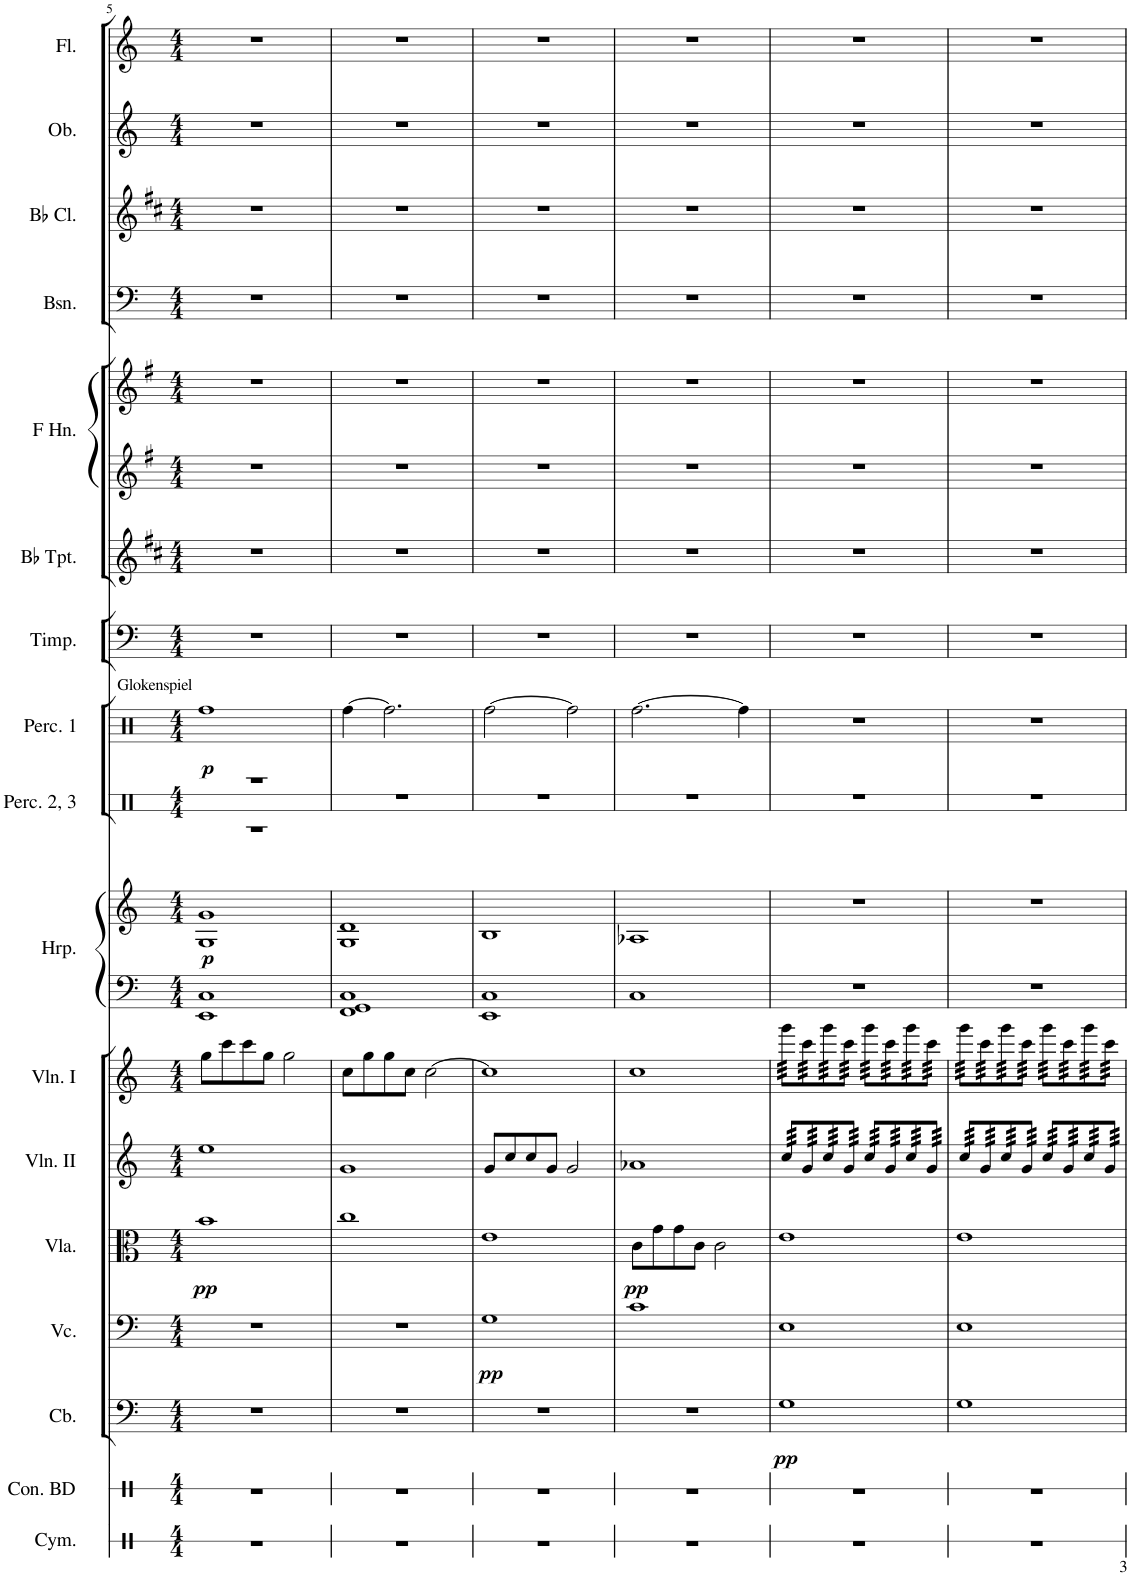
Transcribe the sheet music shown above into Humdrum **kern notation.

**kern	**kern	**kern	**dynam	**kern	**dynam	**kern	**dynam	**kern	**kern	**kern	**kern	**dynam	**kern	**kern	**dynam	**kern	**kern	**kern	**kern	**kern	**kern	**kern	**kern
*part17	*part16	*part15	*part15	*part14	*part14	*part13	*part13	*part12	*part11	*part10	*part10	*part10	*part9	*part8	*part8	*part7	*part6	*part5	*part5	*part4	*part3	*part2	*part1
*staff19	*staff18	*staff17	*staff17	*staff16	*staff16	*staff15	*staff15	*staff14	*staff13	*staff12	*staff11	*staff11/12	*staff10	*staff9	*staff9	*staff8	*staff7	*staff6	*staff5	*staff4	*staff3	*staff2	*staff1
*I"Cymbal	*I"Concert Bass Drum	*I"Contrabasses	*	*I"Violoncellos	*	*I"Violas	*	*I"Violins II	*I"Violins I	*I"Harp	*	*	*I"Percussion 2, 3	*I"Percussion 1	*	*I"Timpani	*I"Trumpets in Bb	*I"Horns in F	*	*I"Bassoons	*I"Clarinets in Bb	*I"Oboes	*I"Flutes
*I'Cym.	*I'Con. BD	*I'Cb.	*	*I'Vc.	*	*I'Vla.	*	*I'Vln. II	*I'Vln. I	*I'Hrp.	*	*	*I'Perc. 2, 3	*I'Perc. 1	*	*I'Timp.	*	*	*	*I'Bsn.	*	*I'Ob.	*I'Fl.
!!LO:PB:g=z
*clefX	*clefX	*clefF4	*	*clefF4	*	*clefC3	*	*clefG2	*clefG2	*clefF4	*clefG2	*	*clefX	*clefG2	*	*clefF4	*clefG2	*clefG2	*clefG2	*clefF4	*clefG2	*clefG2	*clefG2
*	*	*Trd7c12	*	*	*	*	*	*	*	*	*	*	*	*	*	*	*Trd1c2	*Trd4c7	*Trd4c7	*	*Trd1c2	*	*
*k[]	*k[]	*k[]	*	*k[]	*	*k[]	*	*k[]	*k[]	*k[]	*k[]	*	*k[]	*k[]	*	*k[]	*k[f#c#]	*k[f#]	*k[f#]	*k[]	*k[f#c#]	*k[]	*k[]
*M4/4	*M4/4	*M4/4	*	*M4/4	*	*M4/4	*	*M4/4	*M4/4	*M4/4	*M4/4	*	*M4/4	*M4/4	*	*M4/4	*M4/4	*M4/4	*M4/4	*M4/4	*M4/4	*M4/4	*M4/4
=5	=5	=5	=5	=5	=5	=5	=5	=5	=5	=5	=5	=5	=5	=5	=5	=5	=5	=5	=5	=5	=5	=5	=5
*	*	*	*	*	*	*	*	*	*	*	*	*	*^	*	*	*	*	*	*	*	*	*	*
!	!	!	!	!	!	!	!	!	!	!	!	!	!	!	!LO:TX:a:t=Glokenspiel	!	!	!	!	!	!	!	!	!
!	!	!	!	!	!	!	!LO:DY:b	!	!	!	!	!LO:DY:b	!	!	!	!LO:DY:b	!	!	!	!	!	!	!	!
1r	1r	1r	.	1r	.	1b	pp	1ee	8gg\L	1EE 1C	1G 1g	p	1r	1r	1Rff	p	1r	1r	1r	1r	1r	1r	1r	1r
.	.	.	.	.	.	.	.	.	8ccc\	.	.	.	.	.	.	.	.	.	.	.	.	.	.	.
.	.	.	.	.	.	.	.	.	8ccc\	.	.	.	.	.	.	.	.	.	.	.	.	.	.	.
.	.	.	.	.	.	.	.	.	8gg\J	.	.	.	.	.	.	.	.	.	.	.	.	.	.	.
.	.	.	.	.	.	.	.	.	2gg\	.	.	.	.	.	.	.	.	.	.	.	.	.	.	.
*	*	*	*	*	*	*	*	*	*	*	*	*	*v	*v	*	*	*	*	*	*	*	*	*	*
=6	=6	=6	=6	=6	=6	=6	=6	=6	=6	=6	=6	=6	=6	=6	=6	=6	=6	=6	=6	=6	=6	=6	=6
1r	1r	1r	.	1r	.	1cc	.	1g	8cc\L	1FF 1GG 1C	1G 1d	.	1r	[4Rff\	.	1r	1r	1r	1r	1r	1r	1r	1r
.	.	.	.	.	.	.	.	.	8gg\	.	.	.	.	.	.	.	.	.	.	.	.	.	.
.	.	.	.	.	.	.	.	.	8gg\	.	.	.	.	2.Rff\]	.	.	.	.	.	.	.	.	.
.	.	.	.	.	.	.	.	.	8cc\J	.	.	.	.	.	.	.	.	.	.	.	.	.	.
.	.	.	.	.	.	.	.	.	[2cc\	.	.	.	.	.	.	.	.	.	.	.	.	.	.
=7	=7	=7	=7	=7	=7	=7	=7	=7	=7	=7	=7	=7	=7	=7	=7	=7	=7	=7	=7	=7	=7	=7	=7
!	!	!	!	!	!LO:DY:b	!	!	!	!	!	!	!	!	!	!	!	!	!	!	!	!	!	!
1r	1r	1r	.	1G	pp	1e	.	8g/L	1cc]	1EE 1C	1B	.	1r	[2Rff\	.	1r	1r	1r	1r	1r	1r	1r	1r
.	.	.	.	.	.	.	.	8cc/	.	.	.	.	.	.	.	.	.	.	.	.	.	.	.
.	.	.	.	.	.	.	.	8cc/	.	.	.	.	.	.	.	.	.	.	.	.	.	.	.
.	.	.	.	.	.	.	.	8g/J	.	.	.	.	.	.	.	.	.	.	.	.	.	.	.
.	.	.	.	.	.	.	.	2g/	.	.	.	.	.	2Rff\]	.	.	.	.	.	.	.	.	.
=8	=8	=8	=8	=8	=8	=8	=8	=8	=8	=8	=8	=8	=8	=8	=8	=8	=8	=8	=8	=8	=8	=8	=8
!	!	!	!	!	!	!	!LO:DY:b	!	!	!	!	!	!	!	!	!	!	!	!	!	!	!	!
1r	1r	1r	.	1c	.	8c\L	pp	1a-X	1cc	1C	1A-X	.	1r	[2.Rff\	.	1r	1r	1r	1r	1r	1r	1r	1r
.	.	.	.	.	.	8g\	.	.	.	.	.	.	.	.	.	.	.	.	.	.	.	.	.
.	.	.	.	.	.	8g\	.	.	.	.	.	.	.	.	.	.	.	.	.	.	.	.	.
.	.	.	.	.	.	8c\J	.	.	.	.	.	.	.	.	.	.	.	.	.	.	.	.	.
.	.	.	.	.	.	2c\	.	.	.	.	.	.	.	.	.	.	.	.	.	.	.	.	.
.	.	.	.	.	.	.	.	.	.	.	.	.	.	4Rff\]	.	.	.	.	.	.	.	.	.
=9	=9	=9	=9	=9	=9	=9	=9	=9	=9	=9	=9	=9	=9	=9	=9	=9	=9	=9	=9	=9	=9	=9	=9
!	!	!	!LO:DY:b	!	!	!	!	!	!	!	!	!	!	!	!	!	!	!	!	!	!	!	!
*	*	*	*	*	*	*	*	*tremolo	*	*	*	*	*	*	*	*	*	*	*	*	*	*	*
*	*	*	*	*	*	*	*	*	*tremolo	*	*	*	*	*	*	*	*	*	*	*	*	*	*
1r	1r	1G	pp	1E	.	1e	.	64cc/LLLL	64ggg\LLLL	1r	1r	.	1r	1r	.	1r	1r	1r	1r	1r	1r	1r	1r
.	.	.	.	.	.	.	.	64cc/	64ggg\	.	.	.	.	.	.	.	.	.	.	.	.	.	.
.	.	.	.	.	.	.	.	64cc/	64ggg\	.	.	.	.	.	.	.	.	.	.	.	.	.	.
.	.	.	.	.	.	.	.	64cc/	64ggg\	.	.	.	.	.	.	.	.	.	.	.	.	.	.
.	.	.	.	.	.	.	.	64cc/	64ggg\	.	.	.	.	.	.	.	.	.	.	.	.	.	.
.	.	.	.	.	.	.	.	64cc/	64ggg\	.	.	.	.	.	.	.	.	.	.	.	.	.	.
.	.	.	.	.	.	.	.	64cc/	64ggg\	.	.	.	.	.	.	.	.	.	.	.	.	.	.
.	.	.	.	.	.	.	.	64cc/	64ggg\	.	.	.	.	.	.	.	.	.	.	.	.	.	.
.	.	.	.	.	.	.	.	64g/	64ccc\	.	.	.	.	.	.	.	.	.	.	.	.	.	.
.	.	.	.	.	.	.	.	64g/	64ccc\	.	.	.	.	.	.	.	.	.	.	.	.	.	.
.	.	.	.	.	.	.	.	64g/	64ccc\	.	.	.	.	.	.	.	.	.	.	.	.	.	.
.	.	.	.	.	.	.	.	64g/	64ccc\	.	.	.	.	.	.	.	.	.	.	.	.	.	.
.	.	.	.	.	.	.	.	64g/	64ccc\	.	.	.	.	.	.	.	.	.	.	.	.	.	.
.	.	.	.	.	.	.	.	64g/	64ccc\	.	.	.	.	.	.	.	.	.	.	.	.	.	.
.	.	.	.	.	.	.	.	64g/	64ccc\	.	.	.	.	.	.	.	.	.	.	.	.	.	.
.	.	.	.	.	.	.	.	64g/	64ccc\	.	.	.	.	.	.	.	.	.	.	.	.	.	.
.	.	.	.	.	.	.	.	64cc/	64ggg\	.	.	.	.	.	.	.	.	.	.	.	.	.	.
.	.	.	.	.	.	.	.	64cc/	64ggg\	.	.	.	.	.	.	.	.	.	.	.	.	.	.
.	.	.	.	.	.	.	.	64cc/	64ggg\	.	.	.	.	.	.	.	.	.	.	.	.	.	.
.	.	.	.	.	.	.	.	64cc/	64ggg\	.	.	.	.	.	.	.	.	.	.	.	.	.	.
.	.	.	.	.	.	.	.	64cc/	64ggg\	.	.	.	.	.	.	.	.	.	.	.	.	.	.
.	.	.	.	.	.	.	.	64cc/	64ggg\	.	.	.	.	.	.	.	.	.	.	.	.	.	.
.	.	.	.	.	.	.	.	64cc/	64ggg\	.	.	.	.	.	.	.	.	.	.	.	.	.	.
.	.	.	.	.	.	.	.	64cc/	64ggg\	.	.	.	.	.	.	.	.	.	.	.	.	.	.
.	.	.	.	.	.	.	.	64g/	64ccc\	.	.	.	.	.	.	.	.	.	.	.	.	.	.
.	.	.	.	.	.	.	.	64g/	64ccc\	.	.	.	.	.	.	.	.	.	.	.	.	.	.
.	.	.	.	.	.	.	.	64g/	64ccc\	.	.	.	.	.	.	.	.	.	.	.	.	.	.
.	.	.	.	.	.	.	.	64g/	64ccc\	.	.	.	.	.	.	.	.	.	.	.	.	.	.
.	.	.	.	.	.	.	.	64g/	64ccc\	.	.	.	.	.	.	.	.	.	.	.	.	.	.
.	.	.	.	.	.	.	.	64g/	64ccc\	.	.	.	.	.	.	.	.	.	.	.	.	.	.
.	.	.	.	.	.	.	.	64g/	64ccc\	.	.	.	.	.	.	.	.	.	.	.	.	.	.
.	.	.	.	.	.	.	.	64g/JJJJ	64ccc\JJJJ	.	.	.	.	.	.	.	.	.	.	.	.	.	.
.	.	.	.	.	.	.	.	64cc/LLLL	64ggg\LLLL	.	.	.	.	.	.	.	.	.	.	.	.	.	.
.	.	.	.	.	.	.	.	64cc/	64ggg\	.	.	.	.	.	.	.	.	.	.	.	.	.	.
.	.	.	.	.	.	.	.	64cc/	64ggg\	.	.	.	.	.	.	.	.	.	.	.	.	.	.
.	.	.	.	.	.	.	.	64cc/	64ggg\	.	.	.	.	.	.	.	.	.	.	.	.	.	.
.	.	.	.	.	.	.	.	64cc/	64ggg\	.	.	.	.	.	.	.	.	.	.	.	.	.	.
.	.	.	.	.	.	.	.	64cc/	64ggg\	.	.	.	.	.	.	.	.	.	.	.	.	.	.
.	.	.	.	.	.	.	.	64cc/	64ggg\	.	.	.	.	.	.	.	.	.	.	.	.	.	.
.	.	.	.	.	.	.	.	64cc/	64ggg\	.	.	.	.	.	.	.	.	.	.	.	.	.	.
.	.	.	.	.	.	.	.	64g/	64ccc\	.	.	.	.	.	.	.	.	.	.	.	.	.	.
.	.	.	.	.	.	.	.	64g/	64ccc\	.	.	.	.	.	.	.	.	.	.	.	.	.	.
.	.	.	.	.	.	.	.	64g/	64ccc\	.	.	.	.	.	.	.	.	.	.	.	.	.	.
.	.	.	.	.	.	.	.	64g/	64ccc\	.	.	.	.	.	.	.	.	.	.	.	.	.	.
.	.	.	.	.	.	.	.	64g/	64ccc\	.	.	.	.	.	.	.	.	.	.	.	.	.	.
.	.	.	.	.	.	.	.	64g/	64ccc\	.	.	.	.	.	.	.	.	.	.	.	.	.	.
.	.	.	.	.	.	.	.	64g/	64ccc\	.	.	.	.	.	.	.	.	.	.	.	.	.	.
.	.	.	.	.	.	.	.	64g/	64ccc\	.	.	.	.	.	.	.	.	.	.	.	.	.	.
.	.	.	.	.	.	.	.	64cc/	64ggg\	.	.	.	.	.	.	.	.	.	.	.	.	.	.
.	.	.	.	.	.	.	.	64cc/	64ggg\	.	.	.	.	.	.	.	.	.	.	.	.	.	.
.	.	.	.	.	.	.	.	64cc/	64ggg\	.	.	.	.	.	.	.	.	.	.	.	.	.	.
.	.	.	.	.	.	.	.	64cc/	64ggg\	.	.	.	.	.	.	.	.	.	.	.	.	.	.
.	.	.	.	.	.	.	.	64cc/	64ggg\	.	.	.	.	.	.	.	.	.	.	.	.	.	.
.	.	.	.	.	.	.	.	64cc/	64ggg\	.	.	.	.	.	.	.	.	.	.	.	.	.	.
.	.	.	.	.	.	.	.	64cc/	64ggg\	.	.	.	.	.	.	.	.	.	.	.	.	.	.
.	.	.	.	.	.	.	.	64cc/	64ggg\	.	.	.	.	.	.	.	.	.	.	.	.	.	.
.	.	.	.	.	.	.	.	64g/	64ccc\	.	.	.	.	.	.	.	.	.	.	.	.	.	.
.	.	.	.	.	.	.	.	64g/	64ccc\	.	.	.	.	.	.	.	.	.	.	.	.	.	.
.	.	.	.	.	.	.	.	64g/	64ccc\	.	.	.	.	.	.	.	.	.	.	.	.	.	.
.	.	.	.	.	.	.	.	64g/	64ccc\	.	.	.	.	.	.	.	.	.	.	.	.	.	.
.	.	.	.	.	.	.	.	64g/	64ccc\	.	.	.	.	.	.	.	.	.	.	.	.	.	.
.	.	.	.	.	.	.	.	64g/	64ccc\	.	.	.	.	.	.	.	.	.	.	.	.	.	.
.	.	.	.	.	.	.	.	64g/	64ccc\	.	.	.	.	.	.	.	.	.	.	.	.	.	.
.	.	.	.	.	.	.	.	64g/JJJJ	64ccc\JJJJ	.	.	.	.	.	.	.	.	.	.	.	.	.	.
=10	=10	=10	=10	=10	=10	=10	=10	=10	=10	=10	=10	=10	=10	=10	=10	=10	=10	=10	=10	=10	=10	=10	=10
1r	1r	1G	.	1E	.	1e	.	64cc/LLLL	64ggg\LLLL	1r	1r	.	1r	1r	.	1r	1r	1r	1r	1r	1r	1r	1r
.	.	.	.	.	.	.	.	64cc/	64ggg\	.	.	.	.	.	.	.	.	.	.	.	.	.	.
.	.	.	.	.	.	.	.	64cc/	64ggg\	.	.	.	.	.	.	.	.	.	.	.	.	.	.
.	.	.	.	.	.	.	.	64cc/	64ggg\	.	.	.	.	.	.	.	.	.	.	.	.	.	.
.	.	.	.	.	.	.	.	64cc/	64ggg\	.	.	.	.	.	.	.	.	.	.	.	.	.	.
.	.	.	.	.	.	.	.	64cc/	64ggg\	.	.	.	.	.	.	.	.	.	.	.	.	.	.
.	.	.	.	.	.	.	.	64cc/	64ggg\	.	.	.	.	.	.	.	.	.	.	.	.	.	.
.	.	.	.	.	.	.	.	64cc/	64ggg\	.	.	.	.	.	.	.	.	.	.	.	.	.	.
.	.	.	.	.	.	.	.	64g/	64ccc\	.	.	.	.	.	.	.	.	.	.	.	.	.	.
.	.	.	.	.	.	.	.	64g/	64ccc\	.	.	.	.	.	.	.	.	.	.	.	.	.	.
.	.	.	.	.	.	.	.	64g/	64ccc\	.	.	.	.	.	.	.	.	.	.	.	.	.	.
.	.	.	.	.	.	.	.	64g/	64ccc\	.	.	.	.	.	.	.	.	.	.	.	.	.	.
.	.	.	.	.	.	.	.	64g/	64ccc\	.	.	.	.	.	.	.	.	.	.	.	.	.	.
.	.	.	.	.	.	.	.	64g/	64ccc\	.	.	.	.	.	.	.	.	.	.	.	.	.	.
.	.	.	.	.	.	.	.	64g/	64ccc\	.	.	.	.	.	.	.	.	.	.	.	.	.	.
.	.	.	.	.	.	.	.	64g/	64ccc\	.	.	.	.	.	.	.	.	.	.	.	.	.	.
.	.	.	.	.	.	.	.	64cc/	64ggg\	.	.	.	.	.	.	.	.	.	.	.	.	.	.
.	.	.	.	.	.	.	.	64cc/	64ggg\	.	.	.	.	.	.	.	.	.	.	.	.	.	.
.	.	.	.	.	.	.	.	64cc/	64ggg\	.	.	.	.	.	.	.	.	.	.	.	.	.	.
.	.	.	.	.	.	.	.	64cc/	64ggg\	.	.	.	.	.	.	.	.	.	.	.	.	.	.
.	.	.	.	.	.	.	.	64cc/	64ggg\	.	.	.	.	.	.	.	.	.	.	.	.	.	.
.	.	.	.	.	.	.	.	64cc/	64ggg\	.	.	.	.	.	.	.	.	.	.	.	.	.	.
.	.	.	.	.	.	.	.	64cc/	64ggg\	.	.	.	.	.	.	.	.	.	.	.	.	.	.
.	.	.	.	.	.	.	.	64cc/	64ggg\	.	.	.	.	.	.	.	.	.	.	.	.	.	.
.	.	.	.	.	.	.	.	64g/	64ccc\	.	.	.	.	.	.	.	.	.	.	.	.	.	.
.	.	.	.	.	.	.	.	64g/	64ccc\	.	.	.	.	.	.	.	.	.	.	.	.	.	.
.	.	.	.	.	.	.	.	64g/	64ccc\	.	.	.	.	.	.	.	.	.	.	.	.	.	.
.	.	.	.	.	.	.	.	64g/	64ccc\	.	.	.	.	.	.	.	.	.	.	.	.	.	.
.	.	.	.	.	.	.	.	64g/	64ccc\	.	.	.	.	.	.	.	.	.	.	.	.	.	.
.	.	.	.	.	.	.	.	64g/	64ccc\	.	.	.	.	.	.	.	.	.	.	.	.	.	.
.	.	.	.	.	.	.	.	64g/	64ccc\	.	.	.	.	.	.	.	.	.	.	.	.	.	.
.	.	.	.	.	.	.	.	64g/JJJJ	64ccc\JJJJ	.	.	.	.	.	.	.	.	.	.	.	.	.	.
.	.	.	.	.	.	.	.	64cc/LLLL	64ggg\LLLL	.	.	.	.	.	.	.	.	.	.	.	.	.	.
.	.	.	.	.	.	.	.	64cc/	64ggg\	.	.	.	.	.	.	.	.	.	.	.	.	.	.
.	.	.	.	.	.	.	.	64cc/	64ggg\	.	.	.	.	.	.	.	.	.	.	.	.	.	.
.	.	.	.	.	.	.	.	64cc/	64ggg\	.	.	.	.	.	.	.	.	.	.	.	.	.	.
.	.	.	.	.	.	.	.	64cc/	64ggg\	.	.	.	.	.	.	.	.	.	.	.	.	.	.
.	.	.	.	.	.	.	.	64cc/	64ggg\	.	.	.	.	.	.	.	.	.	.	.	.	.	.
.	.	.	.	.	.	.	.	64cc/	64ggg\	.	.	.	.	.	.	.	.	.	.	.	.	.	.
.	.	.	.	.	.	.	.	64cc/	64ggg\	.	.	.	.	.	.	.	.	.	.	.	.	.	.
.	.	.	.	.	.	.	.	64g/	64ccc\	.	.	.	.	.	.	.	.	.	.	.	.	.	.
.	.	.	.	.	.	.	.	64g/	64ccc\	.	.	.	.	.	.	.	.	.	.	.	.	.	.
.	.	.	.	.	.	.	.	64g/	64ccc\	.	.	.	.	.	.	.	.	.	.	.	.	.	.
.	.	.	.	.	.	.	.	64g/	64ccc\	.	.	.	.	.	.	.	.	.	.	.	.	.	.
.	.	.	.	.	.	.	.	64g/	64ccc\	.	.	.	.	.	.	.	.	.	.	.	.	.	.
.	.	.	.	.	.	.	.	64g/	64ccc\	.	.	.	.	.	.	.	.	.	.	.	.	.	.
.	.	.	.	.	.	.	.	64g/	64ccc\	.	.	.	.	.	.	.	.	.	.	.	.	.	.
.	.	.	.	.	.	.	.	64g/	64ccc\	.	.	.	.	.	.	.	.	.	.	.	.	.	.
.	.	.	.	.	.	.	.	64cc/	64ggg\	.	.	.	.	.	.	.	.	.	.	.	.	.	.
.	.	.	.	.	.	.	.	64cc/	64ggg\	.	.	.	.	.	.	.	.	.	.	.	.	.	.
.	.	.	.	.	.	.	.	64cc/	64ggg\	.	.	.	.	.	.	.	.	.	.	.	.	.	.
.	.	.	.	.	.	.	.	64cc/	64ggg\	.	.	.	.	.	.	.	.	.	.	.	.	.	.
.	.	.	.	.	.	.	.	64cc/	64ggg\	.	.	.	.	.	.	.	.	.	.	.	.	.	.
.	.	.	.	.	.	.	.	64cc/	64ggg\	.	.	.	.	.	.	.	.	.	.	.	.	.	.
.	.	.	.	.	.	.	.	64cc/	64ggg\	.	.	.	.	.	.	.	.	.	.	.	.	.	.
.	.	.	.	.	.	.	.	64cc/	64ggg\	.	.	.	.	.	.	.	.	.	.	.	.	.	.
.	.	.	.	.	.	.	.	64g/	64ccc\	.	.	.	.	.	.	.	.	.	.	.	.	.	.
.	.	.	.	.	.	.	.	64g/	64ccc\	.	.	.	.	.	.	.	.	.	.	.	.	.	.
.	.	.	.	.	.	.	.	64g/	64ccc\	.	.	.	.	.	.	.	.	.	.	.	.	.	.
.	.	.	.	.	.	.	.	64g/	64ccc\	.	.	.	.	.	.	.	.	.	.	.	.	.	.
.	.	.	.	.	.	.	.	64g/	64ccc\	.	.	.	.	.	.	.	.	.	.	.	.	.	.
.	.	.	.	.	.	.	.	64g/	64ccc\	.	.	.	.	.	.	.	.	.	.	.	.	.	.
.	.	.	.	.	.	.	.	64g/	64ccc\	.	.	.	.	.	.	.	.	.	.	.	.	.	.
.	.	.	.	.	.	.	.	64g/JJJJ	64ccc\JJJJ	.	.	.	.	.	.	.	.	.	.	.	.	.	.
*	*	*	*	*	*	*	*	*	*Xtremolo	*	*	*	*	*	*	*	*	*	*	*	*	*	*
*	*	*	*	*	*	*	*	*Xtremolo	*	*	*	*	*	*	*	*	*	*	*	*	*	*	*
=	=	=	=	=	=	=	=	=	=	=	=	=	=	=	=	=	=	=	=	=	=	=	=
*-	*-	*-	*-	*-	*-	*-	*-	*-	*-	*-	*-	*-	*-	*-	*-	*-	*-	*-	*-	*-	*-	*-	*-
